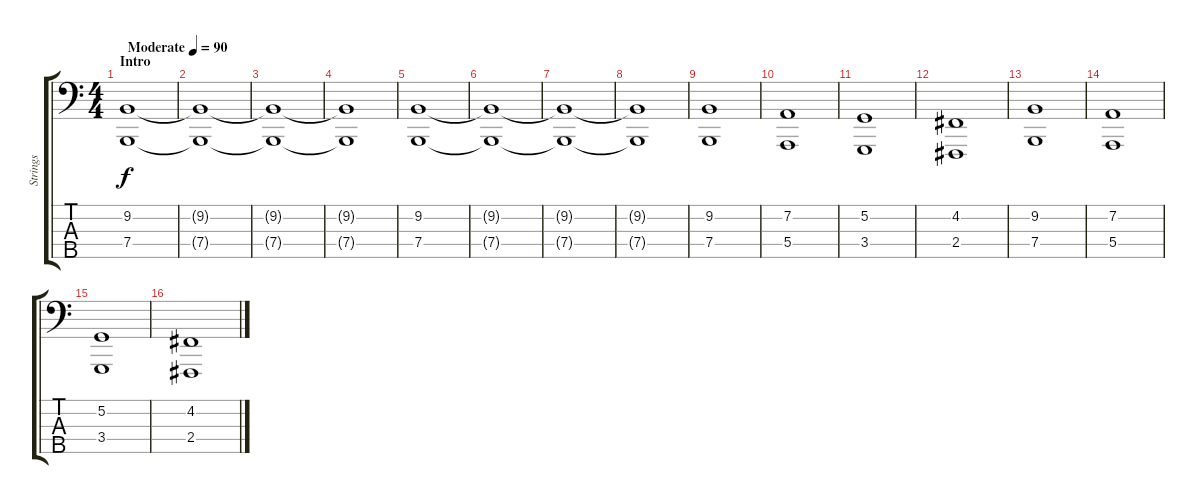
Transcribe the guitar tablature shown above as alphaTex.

\track ("Strings" "Strings") {instrument stringensemble1}
\staff {score tabs}
\tuning (G2 D2 A1 E1 B0) {hide}
\ts (4 4)
\section ("" "Intro ")
\tempo (90 "Moderate")
\clef f4
\ks c
(9.2 7.4).1{dy f instrument stringensemble1} |
(9.2{t} 7.4{t}).1 |
(9.2{t} 7.4{t}).1 |
(9.2{t} 7.4{t}).1 |
(9.2 7.4).1 |
(9.2{t} 7.4{t}).1 |
(9.2{t} 7.4{t}).1 |
(9.2{t} 7.4{t}).1 |
(9.2 7.4).1 |
(7.2 5.4).1 |
(5.2 3.4).1 |
(4.2 2.4).1 |
(9.2 7.4).1 |
(7.2 5.4).1 |
(5.2 3.4).1 |
(4.2 2.4).1
